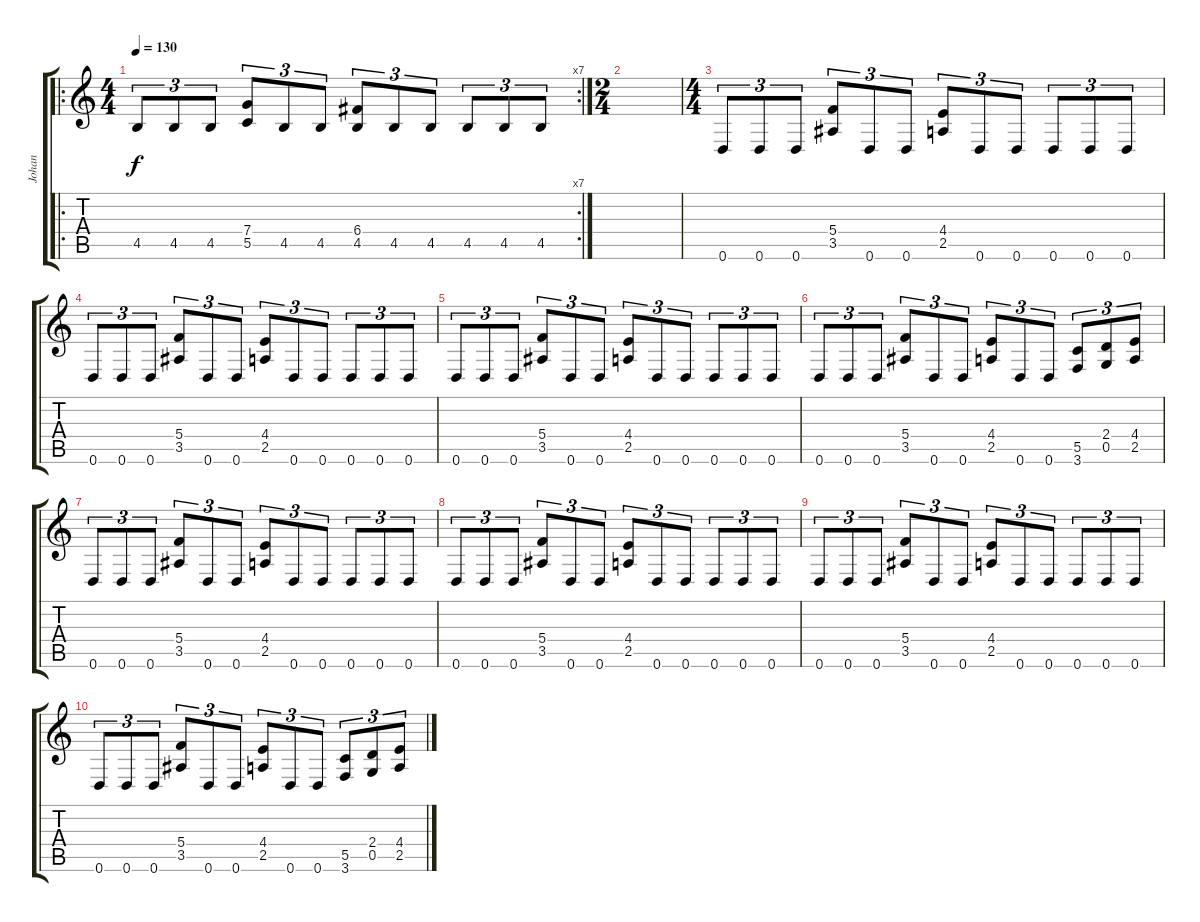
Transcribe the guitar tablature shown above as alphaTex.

\track ("Johan" "Johan") {instrument distortionguitar}
\staff {score tabs}
\tuning (D4 A3 F3 C3 G2 D2) {hide}
\ro
\rc 7
\ts (4 4)
\tempo 130
\clef g2
\ks c
4.5.8{tu (3 2) dy f volume 16} 4.5.8{tu (3 2)} 4.5.8{tu (3 2)} (7.4 5.5).8{tu (3 2)} 4.5.8{tu (3 2)} 4.5.8{tu (3 2)} (6.4 4.5).8{tu (3 2)} 4.5.8{tu (3 2)} 4.5.8{tu (3 2)} 4.5.8{tu (3 2)} 4.5.8{tu (3 2)} 4.5.8{tu (3 2)} |
\ts (2 4)
|
\ts (4 4)
0.6.8{tu (3 2)} 0.6.8{tu (3 2)} 0.6.8{tu (3 2)} (5.4 3.5).8{tu (3 2)} 0.6.8{tu (3 2)} 0.6.8{tu (3 2)} (4.4 2.5).8{tu (3 2)} 0.6.8{tu (3 2)} 0.6.8{tu (3 2)} 0.6.8{tu (3 2)} 0.6.8{tu (3 2)} 0.6.8{tu (3 2)} |
0.6.8{tu (3 2)} 0.6.8{tu (3 2)} 0.6.8{tu (3 2)} (5.4 3.5).8{tu (3 2)} 0.6.8{tu (3 2)} 0.6.8{tu (3 2)} (4.4 2.5).8{tu (3 2)} 0.6.8{tu (3 2)} 0.6.8{tu (3 2)} 0.6.8{tu (3 2)} 0.6.8{tu (3 2)} 0.6.8{tu (3 2)} |
0.6.8{tu (3 2)} 0.6.8{tu (3 2)} 0.6.8{tu (3 2)} (5.4 3.5).8{tu (3 2)} 0.6.8{tu (3 2)} 0.6.8{tu (3 2)} (4.4 2.5).8{tu (3 2)} 0.6.8{tu (3 2)} 0.6.8{tu (3 2)} 0.6.8{tu (3 2)} 0.6.8{tu (3 2)} 0.6.8{tu (3 2)} |
0.6.8{tu (3 2)} 0.6.8{tu (3 2)} 0.6.8{tu (3 2)} (5.4 3.5).8{tu (3 2)} 0.6.8{tu (3 2)} 0.6.8{tu (3 2)} (4.4 2.5).8{tu (3 2)} 0.6.8{tu (3 2)} 0.6.8{tu (3 2)} (5.5 3.6).8{tu (3 2)} (2.4 0.5).8{tu (3 2)} (4.4 2.5).8{tu (3 2)} |
0.6.8{tu (3 2)} 0.6.8{tu (3 2)} 0.6.8{tu (3 2)} (5.4 3.5).8{tu (3 2)} 0.6.8{tu (3 2)} 0.6.8{tu (3 2)} (4.4 2.5).8{tu (3 2)} 0.6.8{tu (3 2)} 0.6.8{tu (3 2)} 0.6.8{tu (3 2)} 0.6.8{tu (3 2)} 0.6.8{tu (3 2)} |
0.6.8{tu (3 2)} 0.6.8{tu (3 2)} 0.6.8{tu (3 2)} (5.4 3.5).8{tu (3 2)} 0.6.8{tu (3 2)} 0.6.8{tu (3 2)} (4.4 2.5).8{tu (3 2)} 0.6.8{tu (3 2)} 0.6.8{tu (3 2)} 0.6.8{tu (3 2)} 0.6.8{tu (3 2)} 0.6.8{tu (3 2)} |
0.6.8{tu (3 2)} 0.6.8{tu (3 2)} 0.6.8{tu (3 2)} (5.4 3.5).8{tu (3 2)} 0.6.8{tu (3 2)} 0.6.8{tu (3 2)} (4.4 2.5).8{tu (3 2)} 0.6.8{tu (3 2)} 0.6.8{tu (3 2)} 0.6.8{tu (3 2)} 0.6.8{tu (3 2)} 0.6.8{tu (3 2)} |
0.6.8{tu (3 2)} 0.6.8{tu (3 2)} 0.6.8{tu (3 2)} (5.4 3.5).8{tu (3 2)} 0.6.8{tu (3 2)} 0.6.8{tu (3 2)} (4.4 2.5).8{tu (3 2)} 0.6.8{tu (3 2)} 0.6.8{tu (3 2)} (5.5 3.6).8{tu (3 2)} (2.4 0.5).8{tu (3 2)} (4.4 2.5).8{tu (3 2)}
